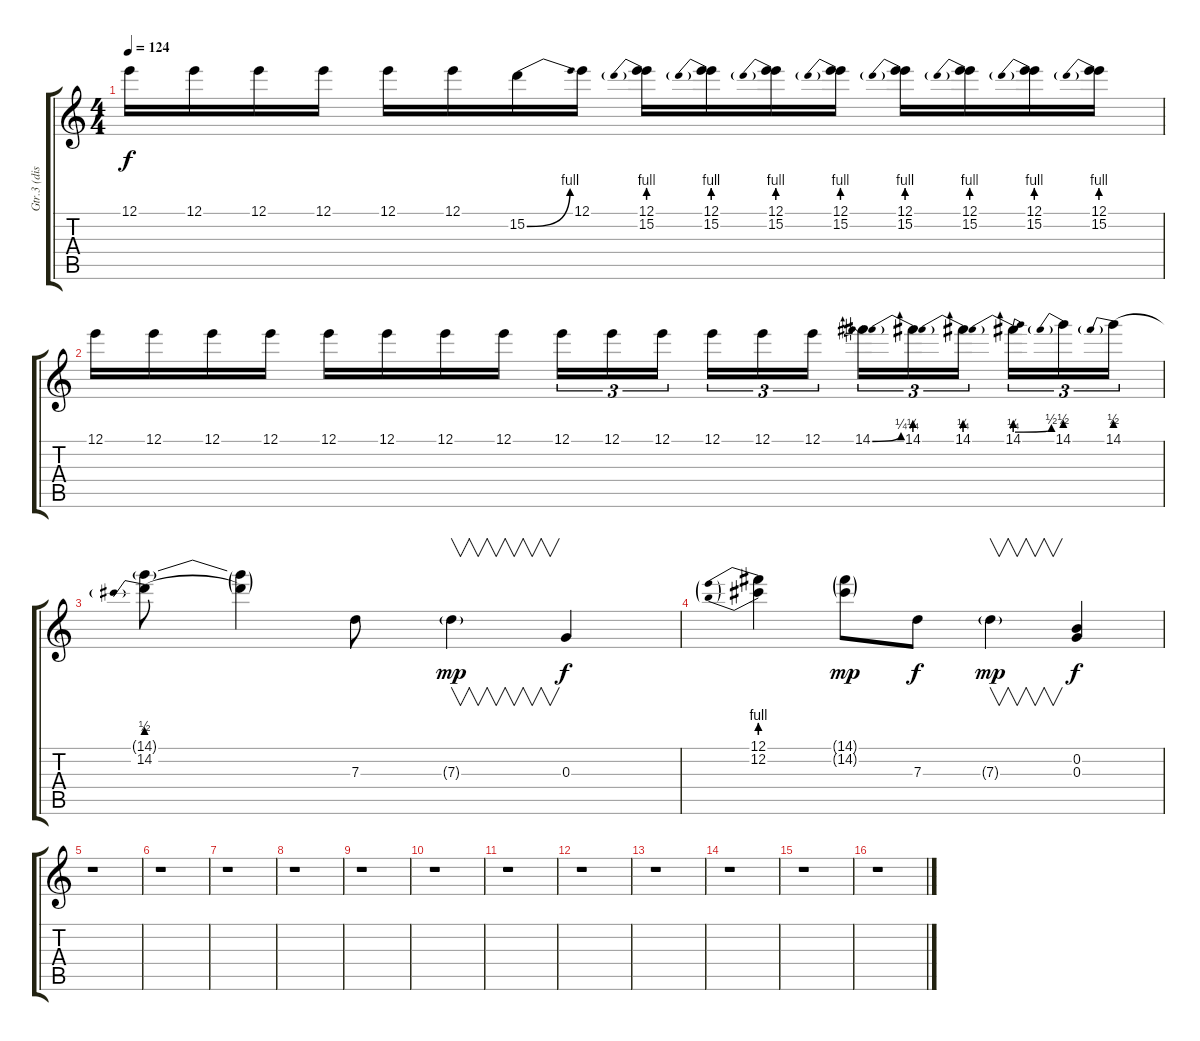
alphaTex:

\track ("Gtr.3 (disto)" "Gtr.3 (dis") {instrument distortionguitar}
\staff {score tabs}
\tuning (E4 B3 G3 D3 A2 E2) {hide}
\ts (4 4)
\tempo 124
\clef g2
\ks c
12.1.16{dy f} 12.1.16 12.1.16 12.1.16 12.1.16 12.1.16 15.2{be (bend 0 0 60 4)}.16 12.1.16 (12.1 15.2{be (prebend 0 4 60 4)}).16 (12.1 15.2{be (prebend 0 4 60 4)}).16 (12.1 15.2{be (prebend 0 4 60 4)}).16 (12.1 15.2{be (prebend 0 4 60 4)}).16 (12.1 15.2{be (prebend 0 4 60 4)}).16 (12.1 15.2{be (prebend 0 4 60 4)}).16 (12.1 15.2{be (prebend 0 4 60 4)}).16 (12.1 15.2{be (prebend 0 4 60 4)}).16 |
12.1.16 12.1.16 12.1.16 12.1.16 12.1.16 12.1.16 12.1.16 12.1.16 12.1.16{tu (3 2)} 12.1.16{tu (3 2)} 12.1.16{tu (3 2)} 12.1.16{tu (3 2)} 12.1.16{tu (3 2)} 12.1.16{tu (3 2)} 14.1{be (bend 0 0 60 1)}.16{tu (3 2)} 14.1{be (prebend 0 1 60 1)}.16{tu (3 2)} 14.1{be (prebend 0 1 60 1)}.16{tu (3 2)} 14.1{be (prebendbend 0 1 60 2)}.16{tu (3 2)} 14.1{be (prebend 0 2 60 2)}.16{tu (3 2)} 14.1{be (prebend 0 2 60 2)}.16{tu (3 2)} |
(14.1{t} 14.2{be (prebend 0 2 60 2)}).8 (14.1{t} 14.2{t}).4 7.3.8 7.3{g}.4{v dy mp} 0.3.4{dy f} |
(12.1{be (prebend 0 4 60 4)} 12.2{be (prebend 0 4 60 4)}).4 (14.1{g} 14.2{g}).8{dy mp} 7.3.8{dy f} 7.3{g}.4{v dy mp} (0.2 0.3).4{dy f} |
r.1 |
r.1 |
r.1 |
r.1 |
r.1 |
r.1 |
r.1 |
r.1 |
r.1 |
r.1 |
r.1 |
r.1
